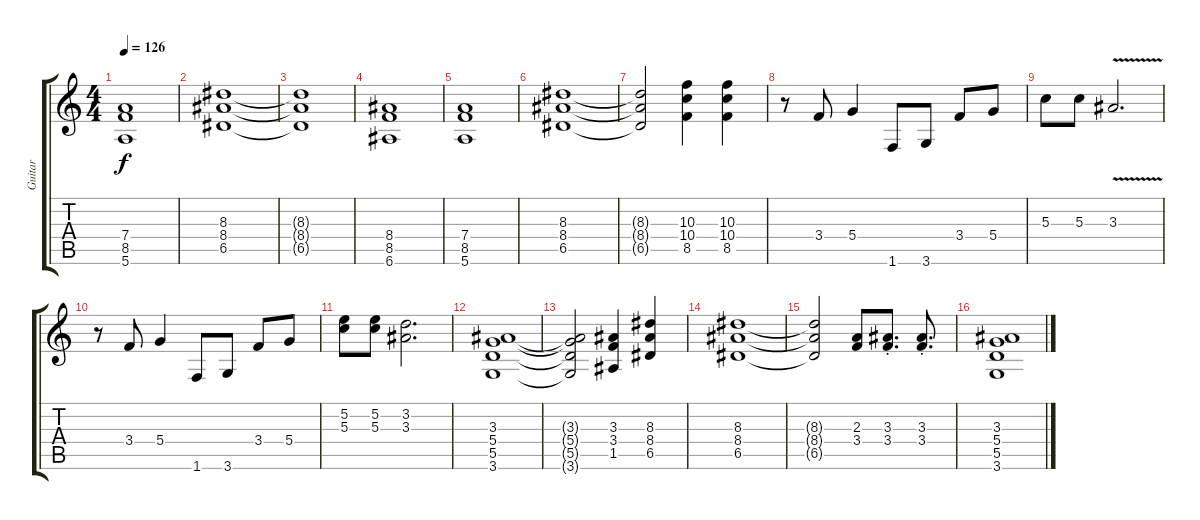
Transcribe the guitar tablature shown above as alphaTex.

\track ("Guitar" "Guitar") {instrument overdrivenguitar}
\staff {score tabs}
\tuning (E4 B3 G3 D3 A2 E2) {hide}
\ts (4 4)
\tempo 126
\clef g2
\ks c
(7.4 8.5 5.6).1{dy f} |
(8.3 8.4 6.5).1 |
(8.3{t} 8.4{t} 6.5{t}).1 |
(8.4 8.5 6.6).1 |
(7.4 8.5 5.6).1 |
(8.3 8.4 6.5).1 |
(8.3{t} 8.4{t} 6.5{t}).2 (10.3 10.4 8.5).4 (10.3 10.4 8.5).4 |
r.8 3.4.8 5.4.4 1.6.8 3.6.8 3.4.8 5.4.8 |
5.3.8 5.3.8 3.3{v}.2{d} |
r.8 3.4.8 5.4.4 1.6.8 3.6.8 3.4.8 5.4.8 |
(5.2 5.3).8 (5.2 5.3).8 (3.2 3.3).2{d} |
(3.3 5.4 5.5 3.6).1 |
(3.3{t} 5.4{t} 5.5{t} 3.6{t}).2 (3.3 3.4 1.5).4 (8.3 8.4 6.5).4 |
(8.3 8.4 6.5).1 |
(8.3{t} 8.4{t} 6.5{t}).2 (2.3 3.4).8 (3.3{st} 3.4{st}).8{d} (3.3{st} 3.4{st}).8{d} |
(3.3 5.4 5.5 3.6).1
